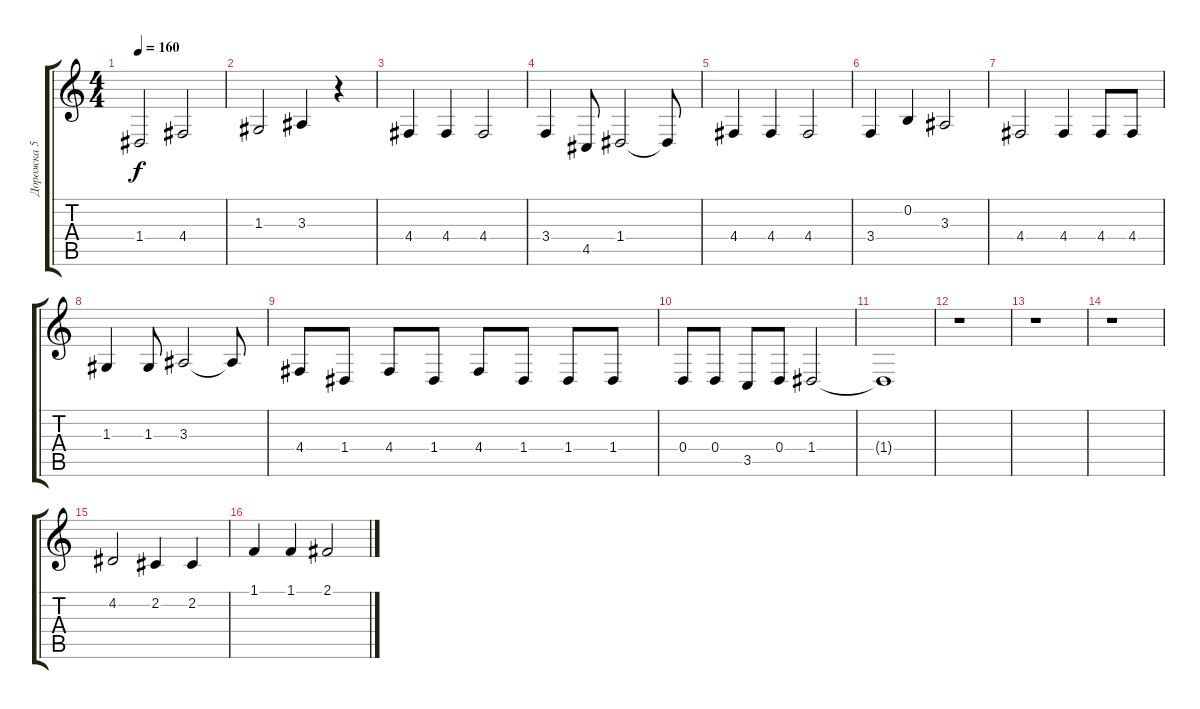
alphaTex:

\track ("Дорожка 5" "Дорожка 5") {instrument choiraahs}
\staff {score tabs}
\tuning (E4 B3 G3 D3 A2 E2) {hide}
\ts (4 4)
\tempo 160
\clef g2
\ks c
1.4.2{dy f} 4.4.2 |
1.3.2 3.3.4 r.4 |
4.4.4 4.4.4 4.4.2 |
3.4.4 4.5.8 1.4.2 1.4{t}.8 |
4.4.4 4.4.4 4.4.2 |
3.4.4 0.2.4 3.3.2 |
4.4.2 4.4.4 4.4.8 4.4.8 |
1.3.4 1.3.8 3.3.2 3.3{t}.8 |
4.4.8 1.4.8 4.4.8 1.4.8 4.4.8 1.4.8 1.4.8 1.4.8 |
0.4.8 0.4.8 3.5.8 0.4.8 1.4.2 |
1.4{t}.1 |
r.1 |
r.1 |
r.1 |
4.2.2 2.2.4 2.2.4 |
1.1.4 1.1.4 2.1.2
